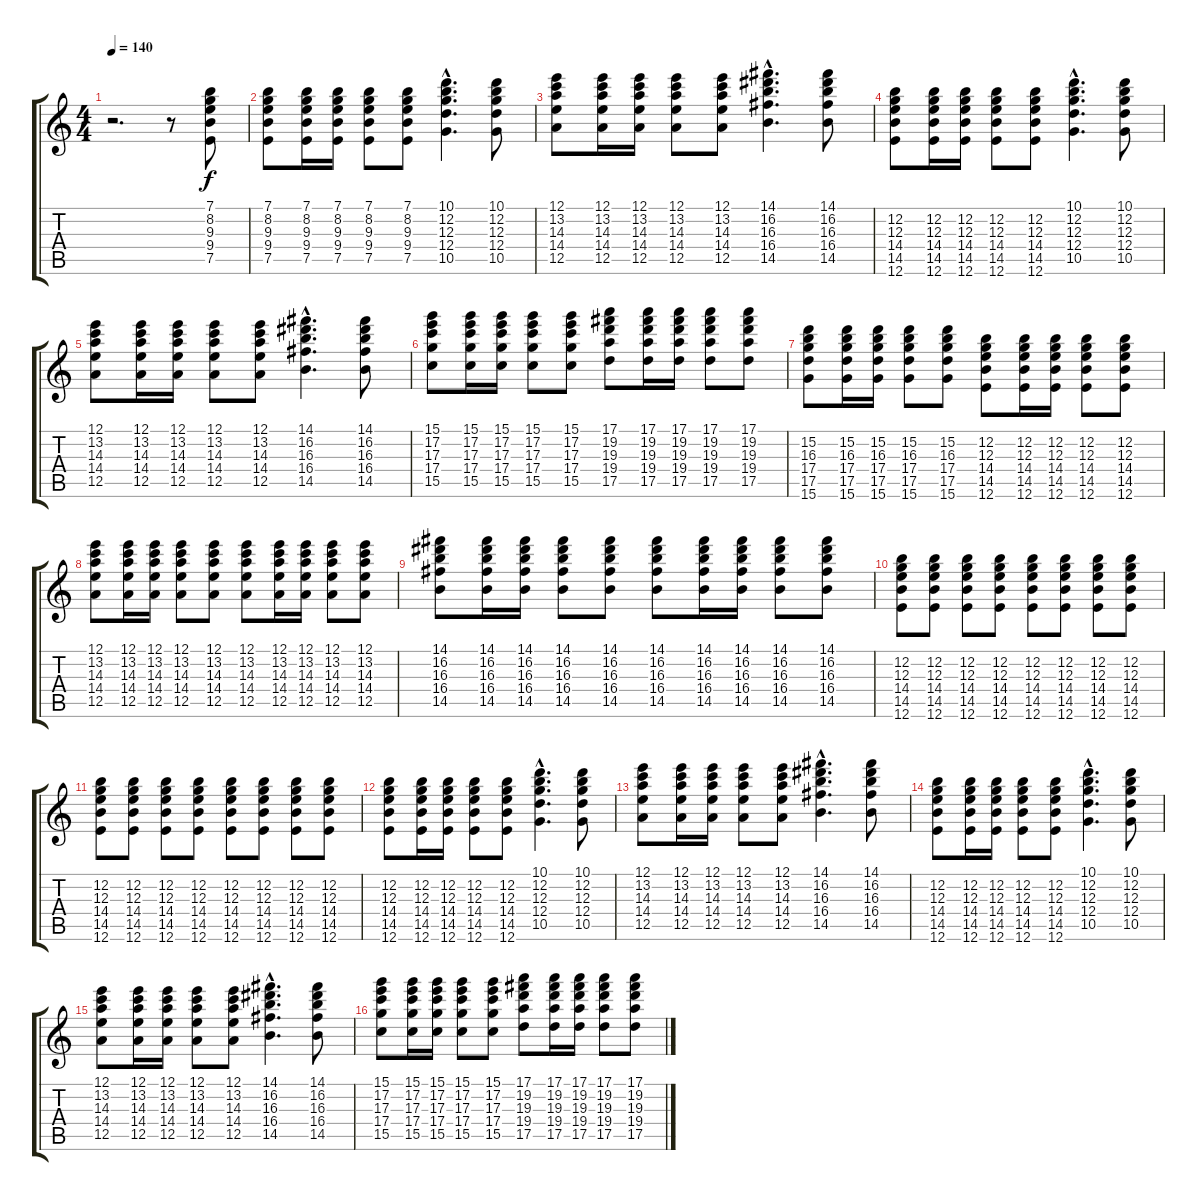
\track "" {instrument acousticguitarsteel}
\staff {score tabs}
\tuning (E4 B3 G3 D3 A2 E2) {hide}
\ts (4 4)
\tempo 140
\clef g2
\ks c
r.2{d dy f instrument acousticguitarsteel} r.8 (7.1 8.2 9.3 9.4 7.5).8 |
(7.1 8.2 9.3 9.4 7.5).8 (7.1 8.2 9.3 9.4 7.5).16 (7.1 8.2 9.3 9.4 7.5).16 (7.1 8.2 9.3 9.4 7.5).8 (7.1 8.2 9.3 9.4 7.5).8 (10.1{hac} 12.2{hac} 12.3{hac} 12.4{hac} 10.5{hac}).4{d} (10.1 12.2 12.3 12.4 10.5).8 |
(12.1 13.2 14.3 14.4 12.5).8 (12.1 13.2 14.3 14.4 12.5).16 (12.1 13.2 14.3 14.4 12.5).16 (12.1 13.2 14.3 14.4 12.5).8 (12.1 13.2 14.3 14.4 12.5).8 (14.1{hac} 16.2{hac} 16.3{hac} 16.4{hac} 14.5{hac}).4{d} (14.1 16.2 16.3 16.4 14.5).8 |
(12.2 12.3 14.4 14.5 12.6).8 (12.2 12.3 14.4 14.5 12.6).16 (12.2 12.3 14.4 14.5 12.6).16 (12.2 12.3 14.4 14.5 12.6).8 (12.2 12.3 14.4 14.5 12.6).8 (10.1{hac} 12.2{hac} 12.3{hac} 12.4{hac} 10.5{hac}).4{d} (10.1 12.2 12.3 12.4 10.5).8 |
(12.1 13.2 14.3 14.4 12.5).8 (12.1 13.2 14.3 14.4 12.5).16 (12.1 13.2 14.3 14.4 12.5).16 (12.1 13.2 14.3 14.4 12.5).8 (12.1 13.2 14.3 14.4 12.5).8 (14.1{hac} 16.2{hac} 16.3{hac} 16.4{hac} 14.5{hac}).4{d} (14.1 16.2 16.3 16.4 14.5).8 |
(15.1 17.2 17.3 17.4 15.5).8 (15.1 17.2 17.3 17.4 15.5).16 (15.1 17.2 17.3 17.4 15.5).16 (15.1 17.2 17.3 17.4 15.5).8 (15.1 17.2 17.3 17.4 15.5).8 (17.1 19.2 19.3 19.4 17.5).8 (17.1 19.2 19.3 19.4 17.5).16 (17.1 19.2 19.3 19.4 17.5).16 (17.1 19.2 19.3 19.4 17.5).8 (17.1 19.2 19.3 19.4 17.5).8 |
(15.2 16.3 17.4 17.5 15.6).8 (15.2 16.3 17.4 17.5 15.6).16 (15.2 16.3 17.4 17.5 15.6).16 (15.2 16.3 17.4 17.5 15.6).8 (15.2 16.3 17.4 17.5 15.6).8 (12.2 12.3 14.4 14.5 12.6).8 (12.2 12.3 14.4 14.5 12.6).16 (12.2 12.3 14.4 14.5 12.6).16 (12.2 12.3 14.4 14.5 12.6).8 (12.2 12.3 14.4 14.5 12.6).8 |
(12.1 13.2 14.3 14.4 12.5).8 (12.1 13.2 14.3 14.4 12.5).16 (12.1 13.2 14.3 14.4 12.5).16 (12.1 13.2 14.3 14.4 12.5).8 (12.1 13.2 14.3 14.4 12.5).8 (12.1 13.2 14.3 14.4 12.5).8 (12.1 13.2 14.3 14.4 12.5).16 (12.1 13.2 14.3 14.4 12.5).16 (12.1 13.2 14.3 14.4 12.5).8 (12.1 13.2 14.3 14.4 12.5).8 |
(14.1 16.2 16.3 16.4 14.5).8 (14.1 16.2 16.3 16.4 14.5).16 (14.1 16.2 16.3 16.4 14.5).16 (14.1 16.2 16.3 16.4 14.5).8 (14.1 16.2 16.3 16.4 14.5).8 (14.1 16.2 16.3 16.4 14.5).8 (14.1 16.2 16.3 16.4 14.5).16 (14.1 16.2 16.3 16.4 14.5).16 (14.1 16.2 16.3 16.4 14.5).8 (14.1 16.2 16.3 16.4 14.5).8 |
(12.2 12.3 14.4 14.5 12.6).8 (12.2 12.3 14.4 14.5 12.6).8 (12.2 12.3 14.4 14.5 12.6).8 (12.2 12.3 14.4 14.5 12.6).8 (12.2 12.3 14.4 14.5 12.6).8 (12.2 12.3 14.4 14.5 12.6).8 (12.2 12.3 14.4 14.5 12.6).8 (12.2 12.3 14.4 14.5 12.6).8 |
(12.2 12.3 14.4 14.5 12.6).8 (12.2 12.3 14.4 14.5 12.6).8 (12.2 12.3 14.4 14.5 12.6).8 (12.2 12.3 14.4 14.5 12.6).8 (12.2 12.3 14.4 14.5 12.6).8 (12.2 12.3 14.4 14.5 12.6).8 (12.2 12.3 14.4 14.5 12.6).8 (12.2 12.3 14.4 14.5 12.6).8 |
(12.2 12.3 14.4 14.5 12.6).8 (12.2 12.3 14.4 14.5 12.6).16 (12.2 12.3 14.4 14.5 12.6).16 (12.2 12.3 14.4 14.5 12.6).8 (12.2 12.3 14.4 14.5 12.6).8 (10.1{hac} 12.2{hac} 12.3{hac} 12.4{hac} 10.5{hac}).4{d} (10.1 12.2 12.3 12.4 10.5).8 |
(12.1 13.2 14.3 14.4 12.5).8 (12.1 13.2 14.3 14.4 12.5).16 (12.1 13.2 14.3 14.4 12.5).16 (12.1 13.2 14.3 14.4 12.5).8 (12.1 13.2 14.3 14.4 12.5).8 (14.1{hac} 16.2{hac} 16.3{hac} 16.4{hac} 14.5{hac}).4{d} (14.1 16.2 16.3 16.4 14.5).8 |
(12.2 12.3 14.4 14.5 12.6).8 (12.2 12.3 14.4 14.5 12.6).16 (12.2 12.3 14.4 14.5 12.6).16 (12.2 12.3 14.4 14.5 12.6).8 (12.2 12.3 14.4 14.5 12.6).8 (10.1{hac} 12.2{hac} 12.3{hac} 12.4{hac} 10.5{hac}).4{d} (10.1 12.2 12.3 12.4 10.5).8 |
(12.1 13.2 14.3 14.4 12.5).8 (12.1 13.2 14.3 14.4 12.5).16 (12.1 13.2 14.3 14.4 12.5).16 (12.1 13.2 14.3 14.4 12.5).8 (12.1 13.2 14.3 14.4 12.5).8 (14.1{hac} 16.2{hac} 16.3{hac} 16.4{hac} 14.5{hac}).4{d} (14.1 16.2 16.3 16.4 14.5).8 |
(15.1 17.2 17.3 17.4 15.5).8 (15.1 17.2 17.3 17.4 15.5).16 (15.1 17.2 17.3 17.4 15.5).16 (15.1 17.2 17.3 17.4 15.5).8 (15.1 17.2 17.3 17.4 15.5).8 (17.1 19.2 19.3 19.4 17.5).8 (17.1 19.2 19.3 19.4 17.5).16 (17.1 19.2 19.3 19.4 17.5).16 (17.1 19.2 19.3 19.4 17.5).8 (17.1 19.2 19.3 19.4 17.5).8
